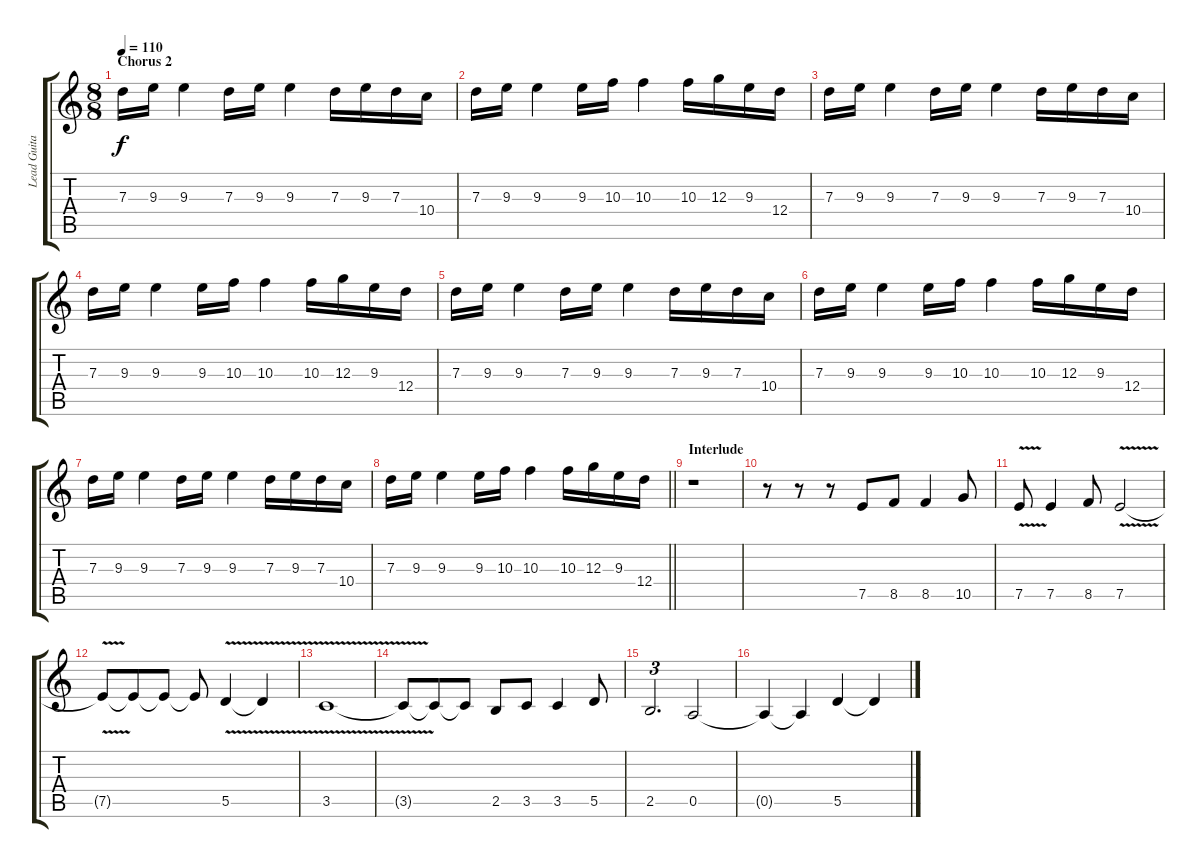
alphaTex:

\track ("Lead Guitar 1" "Lead Guita") {instrument distortionguitar}
\staff {score tabs}
\tuning (E4 B3 G3 D3 A2 D2) {hide}
\ts (8 8)
\section ("" "Chorus 2")
\tempo 110
\clef g2
\ks c
7.3.16{dy f} 9.3.16 9.3.4 7.3.16 9.3.16 9.3.4 7.3.16 9.3.16 7.3.16 10.4.16 |
7.3.16 9.3.16 9.3.4 9.3.16 10.3.16 10.3.4 10.3.16 12.3.16 9.3.16 12.4.16 |
7.3.16 9.3.16 9.3.4 7.3.16 9.3.16 9.3.4 7.3.16 9.3.16 7.3.16 10.4.16 |
7.3.16 9.3.16 9.3.4 9.3.16 10.3.16 10.3.4 10.3.16 12.3.16 9.3.16 12.4.16 |
7.3.16 9.3.16 9.3.4 7.3.16 9.3.16 9.3.4 7.3.16 9.3.16 7.3.16 10.4.16 |
7.3.16 9.3.16 9.3.4 9.3.16 10.3.16 10.3.4 10.3.16 12.3.16 9.3.16 12.4.16 |
7.3.16 9.3.16 9.3.4 7.3.16 9.3.16 9.3.4 7.3.16 9.3.16 7.3.16 10.4.16 |
\barLineRight lightlight
7.3.16 9.3.16 9.3.4 9.3.16 10.3.16 10.3.4 10.3.16 12.3.16 9.3.16 12.4.16 |
\section ("" "Interlude")
r.1 |
r.8 r.8 r.8 7.5.8 8.5.8 8.5.4 10.5.8 |
7.5{v}.8 7.5.4 8.5.8 7.5{v}.2 |
7.5{t}.8 7.5{t}.8 7.5{t}.8 7.5{t}.8 5.5{v}.4 5.5{t}.4 |
3.5{v}.1 |
3.5{t}.8 3.5{t}.8 3.5{t}.8 2.5.8 3.5.8 3.5.4 5.5.8 |
2.5.2{d tu (3 2)} 0.5.2 |
0.5{t}.4 0.5{t}.4 5.5.4 5.5{t}.4
